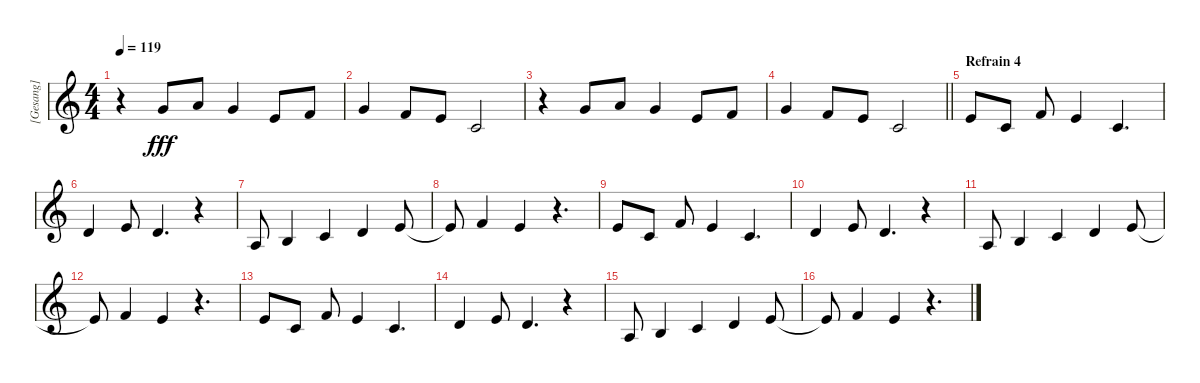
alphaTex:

\track ("[Gesang]" "[Gesang]") {instrument tenorsax}
\staff {score}
\tuning (E4 B3 G3 D3 A2 E2) {hide}
\ts (4 4)
\tempo 119
\clef g2
\ks c
r.4{dy fff} 3.1.8 5.1.8 3.1.4 0.1.8 1.1.8 |
3.1.4 1.1.8 0.1.8 1.2.2 |
r.4 3.1.8 5.1.8 3.1.4 0.1.8 1.1.8 |
\barLineRight lightlight
3.1.4 1.1.8 0.1.8 1.2.2 |
\section ("" "Refrain 4")
5.2.8 1.2.8 6.2.8 5.2.4 1.2.4{d} |
3.2.4 5.2.8 3.2.4{d} r.4 |
2.3.8 4.3.4 1.2.4 3.2.4 5.2.8 |
5.2{t}.8 6.2.4 5.2.4 r.4{d} |
5.2.8 1.2.8 6.2.8 5.2.4 1.2.4{d} |
3.2.4 5.2.8 3.2.4{d} r.4 |
2.3.8 4.3.4 1.2.4 3.2.4 5.2.8 |
5.2{t}.8 6.2.4 5.2.4 r.4{d} |
5.2.8 1.2.8 6.2.8 5.2.4 1.2.4{d} |
3.2.4 5.2.8 3.2.4{d} r.4 |
2.3.8 4.3.4 1.2.4 3.2.4 5.2.8 |
5.2{t}.8 6.2.4 5.2.4 r.4{d}
